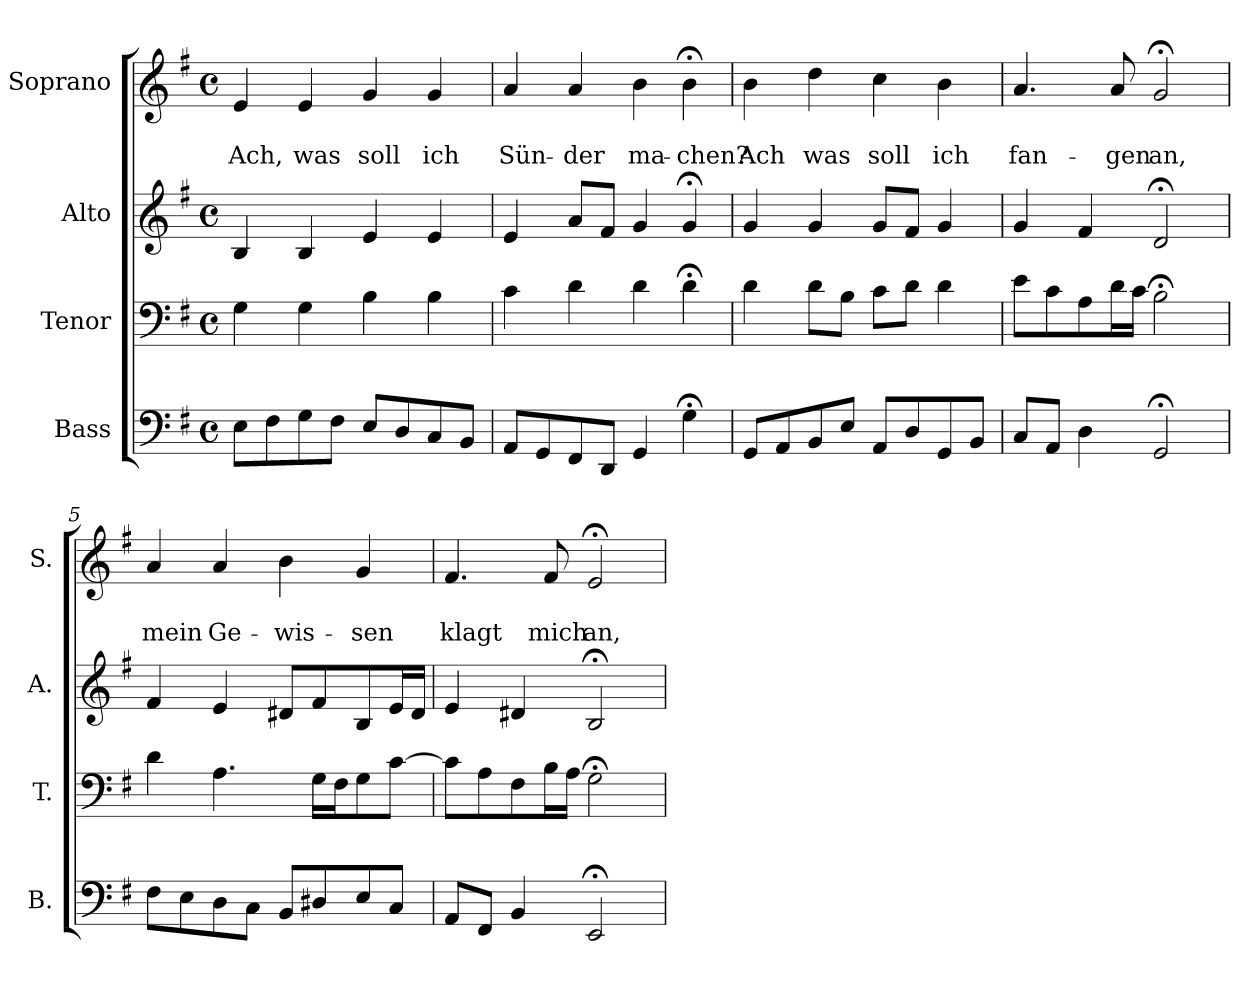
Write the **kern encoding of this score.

**kern	**kern	**kern	**kern	**text	**text
*part4	*part3	*part2	*part1	*part1	*part1
*staff4	*staff3	*staff2	*staff1	*staff1	*staff1
*I"Bass	*I"Tenor	*I"Alto	*I"Soprano	*	*
*I'B.	*I'T.	*I'A.	*I'S.	*	*
*clefF4	*clefF4	*clefG2	*clefG2	*	*
*k[f#]	*k[f#]	*k[f#]	*k[f#]	*	*
*G:	*G:	*G:	*e:	*	*
*M4/4	*M4/4	*M4/4	*M4/4	*	*
*met(c)	*met(c)	*met(c)	*met(c)	*	*
=1	=1	=1	=1	=1	=1
8E\L	4G\	4B/	4e/	.	Ach,
8F#\	.	.	.	.	.
8G\	4G\	4B/	4e/	.	was
8F#\J	.	.	.	.	.
8E/L	4B\	4e/	4g/	.	soll
8D/	.	.	.	.	.
8C/	4B\	4e/	4g/	.	ich
8BB/J	.	.	.	.	.
=2	=2	=2	=2	=2	=2
8AA/L	4c\	4e/	4a/	.	Sün-
8GG/	.	.	.	.	.
8FF#/	4d\	8a/L	4a/	.	-der
8DD/J	.	8f#/J	.	.	.
4GG/	4d\	4g/	4b\	.	ma-
4G;<\	4d;<\	4g;</	4b;<\	.	-chen?
=3	=3	=3	=3	=3	=3
8GG/L	4d\	4g/	4b\	.	Ach
8AA/	.	.	.	.	.
8BB/	8d\L	4g/	4dd\	.	was
8E/J	8B\J	.	.	.	.
8AA/L	8c\L	8g/L	4cc\	.	soll
8D/	8d\J	8f#/J	.	.	.
8GG/	4d\	4g/	4b\	.	ich
8BB/J	.	.	.	.	.
=4	=4	=4	=4	=4	=4
8C/L	8e\L	4g/	4.a/	.	fan-
8AA/J	8c\	.	.	.	.
4D\	8A\	4f#/	.	.	.
.	16d\L	.	8a/	.	-gen
.	16c\JJ	.	.	.	.
2GG;</	2B;<\	2d;</	2g;</	.	an,
!!LO:LB:g=z
=5	=5	=5	=5	=5	=5
8F#\L	4d\	4f#/	4a/	.	mein
8E\	.	.	.	.	.
8D\	4.A\	4e/	4a/	.	Ge-
8C\J	.	.	.	.	.
8BB/L	.	8d#X/L	4b\	.	-wis-
8D#X/	16G\LL	8f#/	.	.	.
.	16F#\J	.	.	.	.
8E/	8G\	8B/	4g/	.	-sen
8C/J	[8c\J	16e/L	.	.	.
.	.	16d#/JJ	.	.	.
=6	=6	=6	=6	=6	=6
8AA/L	8c\L]	4e/	4.f#/	.	klagt
8FF#/J	8A\	.	.	.	.
4BB/	8F#\	4d#X/	.	.	.
.	16B\L	.	8f#/	.	mich
.	16A\JJ	.	.	.	.
2EE;</	2G;<\	2B;</	2e;</	.	an,
=	=	=	=	=	=
*-	*-	*-	*-	*-	*-
